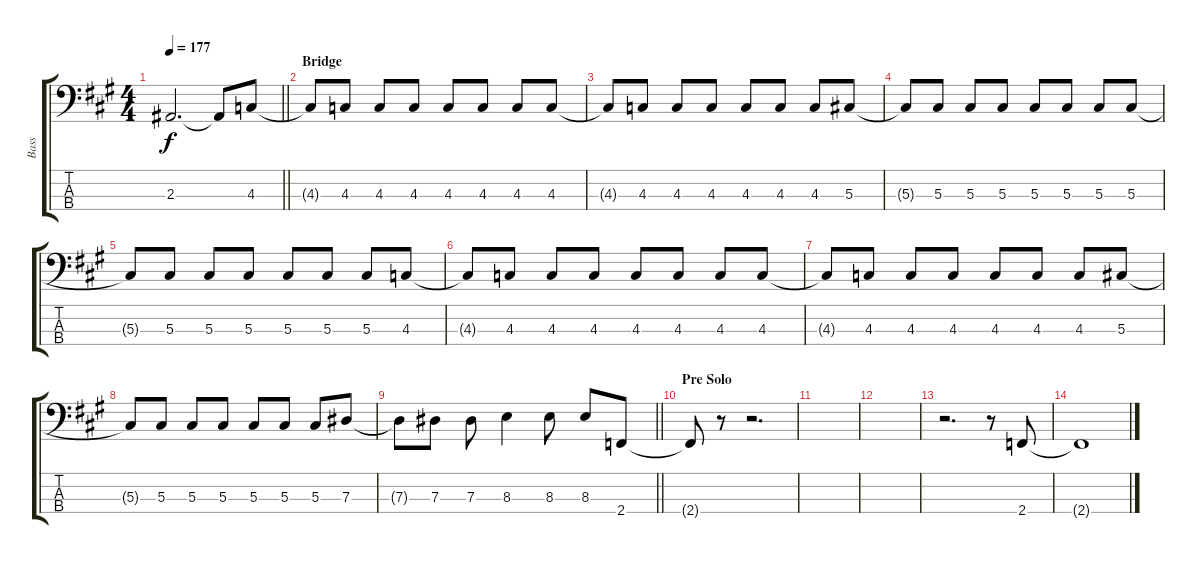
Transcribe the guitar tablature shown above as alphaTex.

\track ("Bass" "Bass") {instrument electricbassfinger}
\staff {score tabs}
\tuning (Gb2 Db2 Ab1 Eb1) {hide}
\ts (4 4)
\tempo 177
\clef f4
\barLineRight lightlight
\ks a
2.3{t}.2{d dy f} 2.3{t}.8 4.3.8 |
\section ("" "Bridge")
4.3{t}.8 4.3.8 4.3.8 4.3.8 4.3.8 4.3.8 4.3.8 4.3.8 |
4.3{t}.8 4.3.8 4.3.8 4.3.8 4.3.8 4.3.8 4.3.8 5.3.8 |
5.3{t}.8 5.3.8 5.3.8 5.3.8 5.3.8 5.3.8 5.3.8 5.3.8 |
5.3{t}.8 5.3.8 5.3.8 5.3.8 5.3.8 5.3.8 5.3.8 4.3.8 |
4.3{t}.8 4.3.8 4.3.8 4.3.8 4.3.8 4.3.8 4.3.8 4.3.8 |
4.3{t}.8 4.3.8 4.3.8 4.3.8 4.3.8 4.3.8 4.3.8 5.3.8 |
5.3{t}.8 5.3.8 5.3.8 5.3.8 5.3.8 5.3.8 5.3.8 7.3.8 |
\barLineRight lightlight
7.3{t}.8 7.3.8 7.3.8 8.3.4 8.3.8 8.3.8 2.4.8 |
\section ("" "Pre Solo")
2.4{t}.8 r.8 r.2{d} |
|
|
r.2{d} r.8 2.4.8 |
2.4{t}.1
